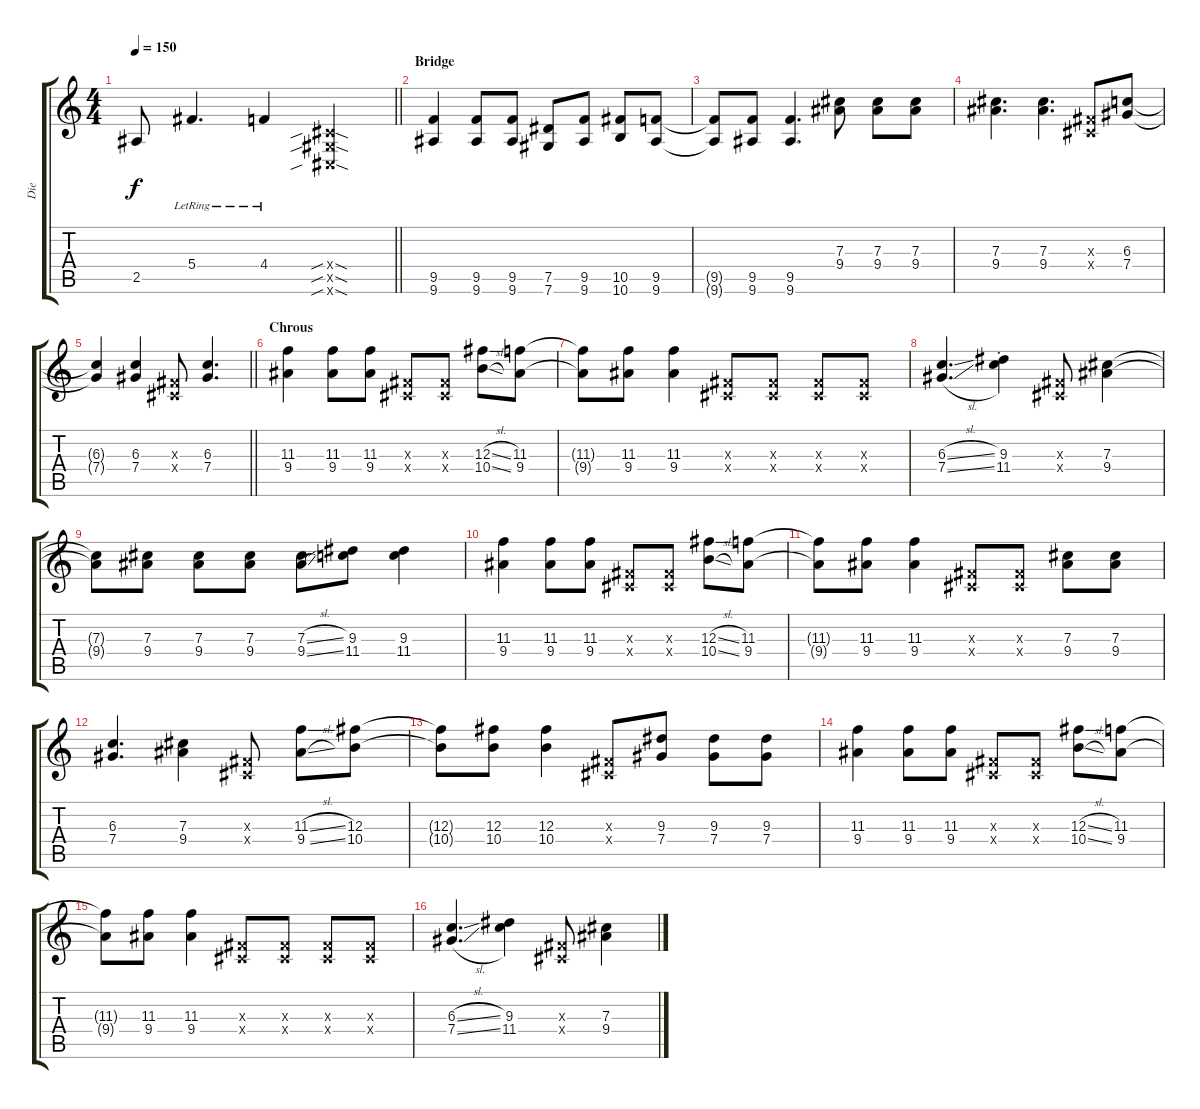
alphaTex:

\track ("Die" "Die") {instrument overdrivenguitar}
\staff {score tabs}
\tuning (Eb4 Bb3 Gb3 Db3 Ab2 Db2) {hide}
\ts (4 4)
\tempo 150
\clef g2
\barLineRight lightlight
\ks c
2.5{t}.8{dy f} 5.4{lr}.4{d} 4.4{lr}.4 (0.4{sib sod x} 0.5{sib sod x} 0.6{sib sod x}).4{volume 16 instrument overdrivenguitar} |
\section ("" "Bridge")
(9.5 9.6).4 (9.5 9.6).8 (9.5 9.6).8 (7.5 7.6).8 (9.5 9.6).8 (10.5 10.6).8 (9.5 9.6).8 |
(9.5{t} 9.6{t}).8 (9.5 9.6).8 (9.5 9.6).4{d} (7.3 9.4).8 (7.3 9.4).8 (7.3 9.4).8 |
(7.3 9.4).4{d} (7.3 9.4).4{d} (0.3{x} 0.4{x}).8 (6.3 7.4).8 |
\barLineRight lightlight
(6.3{t} 7.4{t}).4 (6.3 7.4).4 (0.3{x} 0.4{x}).8 (6.3 7.4).4{d} |
\section ("" "Chrous")
(11.3 9.4).4 (11.3 9.4).8 (11.3 9.4).8 (0.3{x} 0.4{x}).8 (0.3{x} 0.4{x}).8 (12.3{sl} 10.4{sl}).8 (11.3 9.4).8 |
(11.3{t} 9.4{t}).8 (11.3 9.4).8 (11.3 9.4).4 (0.3{x} 0.4{x}).8 (0.3{x} 0.4{x}).8 (0.3{x} 0.4{x}).8 (0.3{x} 0.4{x}).8 |
(6.3{sl} 7.4{sl}).4{d} (9.3{st} 11.4{st}).4 (0.3{x} 0.4{x}).8 (7.3 9.4).4 |
(7.3{t} 9.4{t}).8 (7.3 9.4).8 (7.3 9.4).8 (7.3 9.4).8 (7.3{sl} 9.4{sl}).8 (9.3 11.4).8 (9.3 11.4).4 |
(11.3 9.4).4 (11.3 9.4).8 (11.3 9.4).8 (0.3{x} 0.4{x}).8 (0.3{x} 0.4{x}).8 (12.3{sl} 10.4{sl}).8 (11.3 9.4).8 |
(11.3{t} 9.4{t}).8 (11.3 9.4).8 (11.3 9.4).4 (0.3{x} 0.4{x}).8 (0.3{x} 0.4{x}).8 (7.3 9.4).8 (7.3 9.4).8 |
(6.3 7.4).4{d} (7.3 9.4).4 (0.3{x} 0.4{x}).8 (11.3{sl} 9.4{sl}).8 (12.3 10.4).8 |
(12.3{t} 10.4{t}).8 (12.3 10.4).8 (12.3 10.4).4 (0.3{x} 0.4{x}).8 (9.3 7.4).8 (9.3 7.4).8 (9.3 7.4).8 |
(11.3 9.4).4 (11.3 9.4).8 (11.3 9.4).8 (0.3{x} 0.4{x}).8 (0.3{x} 0.4{x}).8 (12.3{sl} 10.4{sl}).8 (11.3 9.4).8 |
(11.3{t} 9.4{t}).8 (11.3 9.4).8 (11.3 9.4).4 (0.3{x} 0.4{x}).8 (0.3{x} 0.4{x}).8 (0.3{x} 0.4{x}).8 (0.3{x} 0.4{x}).8 |
(6.3{sl} 7.4{sl}).4{d} (9.3 11.4).4 (0.3{x} 0.4{x}).8 (7.3 9.4).4
